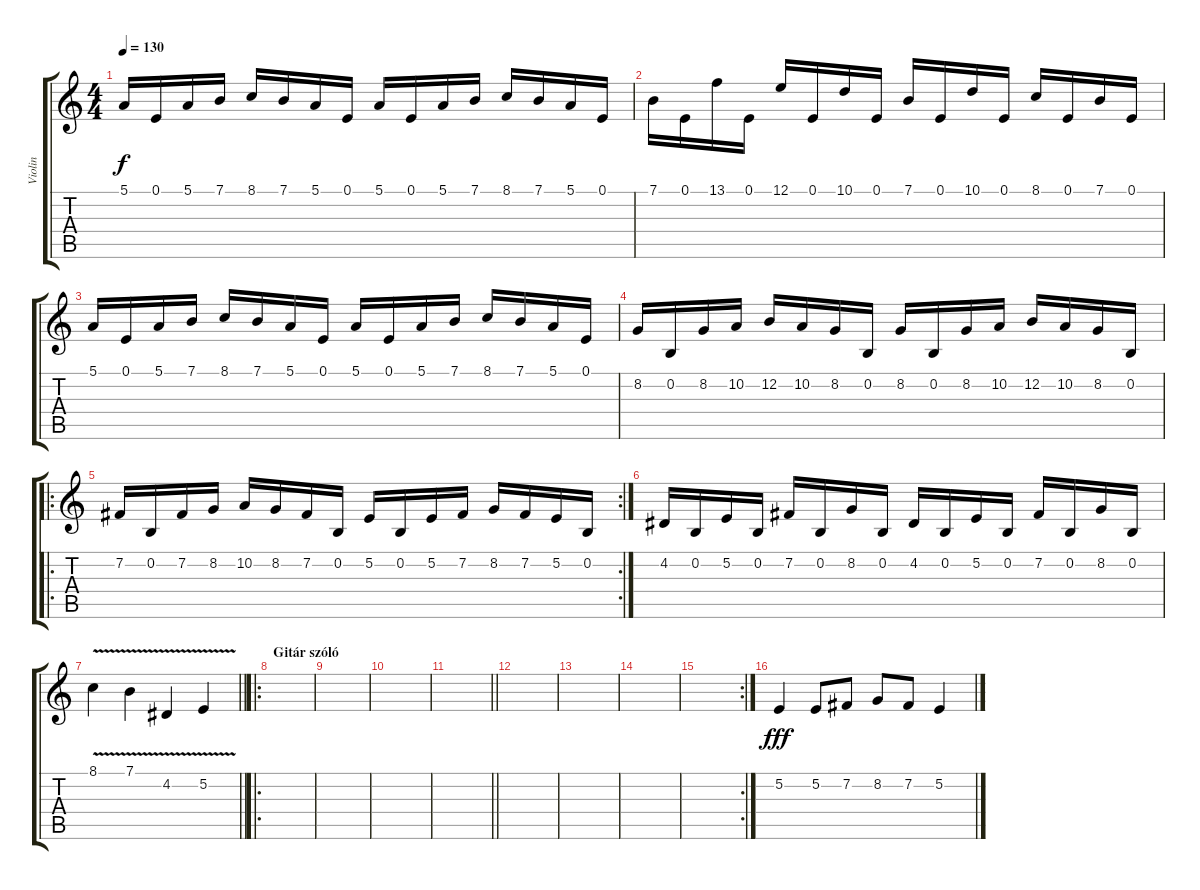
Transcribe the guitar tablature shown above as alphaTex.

\track ("Violin" "Violin") {instrument viola}
\staff {score tabs}
\tuning (E4 B3 G3 D3 A2 E2) {hide}
\ts (4 4)
\tempo 130
\clef g2
\ks c
5.1.16{dy f} 0.1.16 5.1.16 7.1.16 8.1.16 7.1.16 5.1.16 0.1.16 5.1.16 0.1.16 5.1.16 7.1.16 8.1.16 7.1.16 5.1.16 0.1.16 |
7.1.16 0.1.16 13.1.16 0.1.16 12.1.16 0.1.16 10.1.16 0.1.16 7.1.16 0.1.16 10.1.16 0.1.16 8.1.16 0.1.16 7.1.16 0.1.16 |
5.1.16 0.1.16 5.1.16 7.1.16 8.1.16 7.1.16 5.1.16 0.1.16 5.1.16 0.1.16 5.1.16 7.1.16 8.1.16 7.1.16 5.1.16 0.1.16 |
8.2.16 0.2.16 8.2.16 10.2.16 12.2.16 10.2.16 8.2.16 0.2.16 8.2.16 0.2.16 8.2.16 10.2.16 12.2.16 10.2.16 8.2.16 0.2.16 |
\ro
\rc 2
7.2.16 0.2.16 7.2.16 8.2.16 10.2.16 8.2.16 7.2.16 0.2.16 5.2.16 0.2.16 5.2.16 7.2.16 8.2.16 7.2.16 5.2.16 0.2.16 |
4.2.16{volume 10} 0.2.16{volume 15} 5.2.16 0.2.16 7.2.16 0.2.16 8.2.16 0.2.16 4.2.16 0.2.16 5.2.16 0.2.16 7.2.16 0.2.16 8.2.16 0.2.16 |
\barLineRight lightlight
8.1{v}.4 7.1{v}.4 4.2{v}.4 5.2{v}.4 |
\ro
\section ("" "Gitár szóló")
|
|
|
\barLineRight lightlight
|
|
|
|
\rc 2
|
5.2.4{dy fff} 5.2.8 7.2.8 8.2.8 7.2.8 5.2.4
